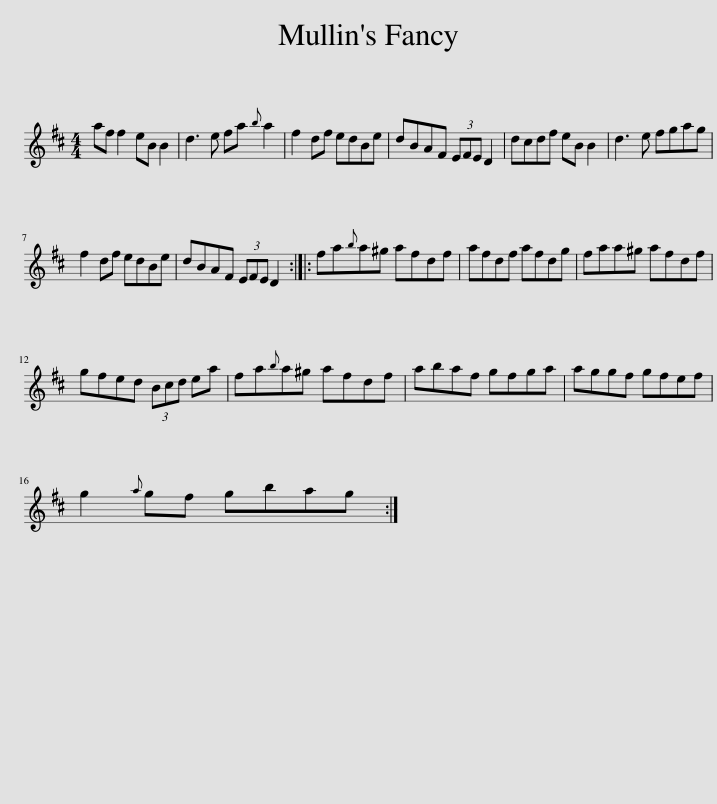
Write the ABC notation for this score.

X:1
L:1/8
M:4/4
I:linebreak $
K:D
V:1 treble
V:1
 af f2 eB B2 | d3 e fa{b} a2 | f2 df edBe | dBAF (3EFE D2 | dcdf eB B2 | %5
 d3 e fgag |$ f2 df edBe | dBAF (3EFE D2 :: fa{b}a^g afdf | afdf afdg | %10
 faa^g afdf |$ gfed (3Bcd ea | fa{b}a^g afdf | abaf gfga | aggf gfef |$ %15
 g2{a} gf gbag :| %16
